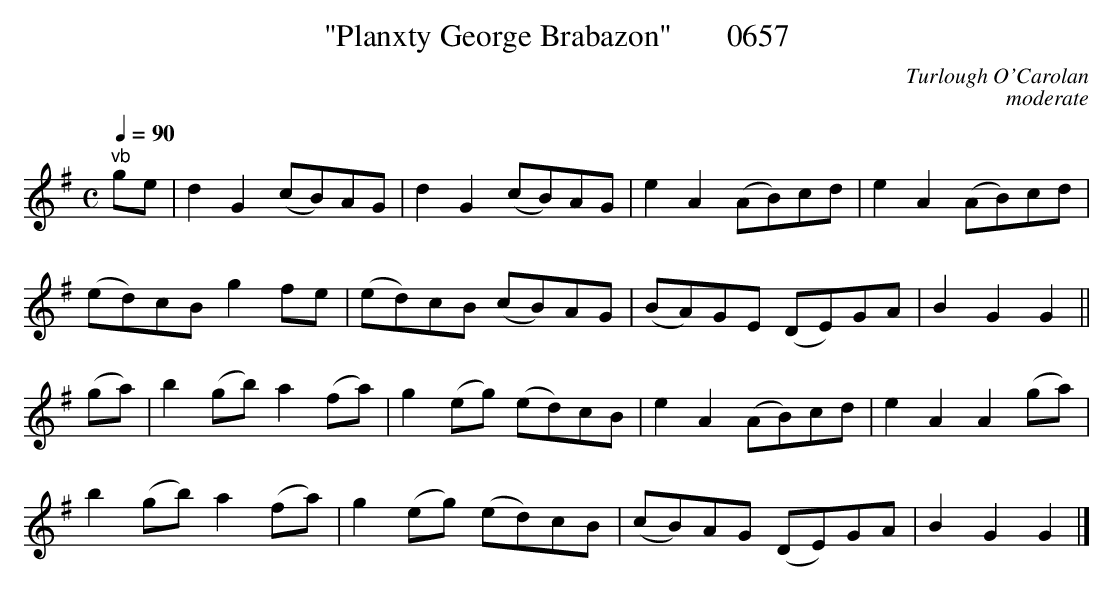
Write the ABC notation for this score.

X:1
T:"Planxty George Brabazon"       0657
C:Turlough O'Carolan
C:moderate
Q:1/4=90
M:C
L:1/8
K:G
"^vb"ge|d2G2(cB)AG|d2G2(cB)AG|e2A2(AB)cd|e2A2(AB)cd|
(ed)cB g2fe|(ed)cB (cB)AG|(BA)GE (DE)GA|B2G2G2||
(ga)|b2(gb) a2(fa)|g2(eg) (ed)cB|e2A2(AB)cd|e2A2A2(ga)|
b2(gb) a2(fa)|g2(eg) (ed)cB|(cB)AG (DE)GA|B2G2G2|]
